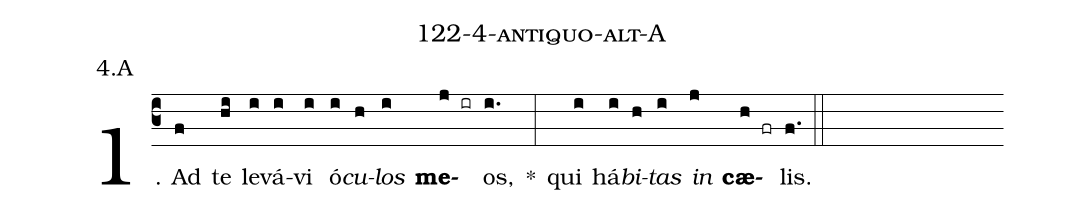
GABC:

name: 122-4-antiquo-alt-A;
annotation: 4.A;
%%
(c3)1. Ad(f) te(hi) le(i)vá(i)vi(i) ó(i)<i>cu</i>(h)<i>los</i>(i) <b>me</b>(j ir)os,(i.) *(:) qui(i) há(i)<i>bi</i>(h)<i>tas</i>(i) <i>in</i>(j) <b>cæ</b>(h fr)lis.(f.) (::)
